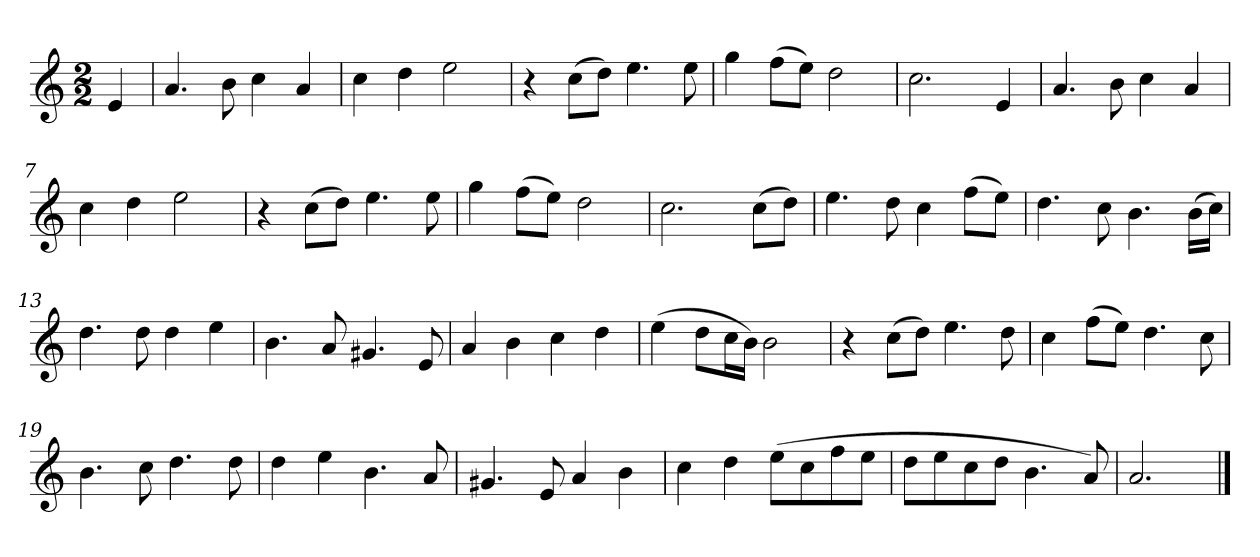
**kern
*part1
*staff1
*k[]
*M2/2
*MM120
=
4e
=1
4.a
8b
4cc
4a
=2
4cc
4dd
2ee
=3
4r
(8ccL
8ddJ)
4.ee
8ee
=4
4gg
(8ffL
8eeJ)
2dd
=5
2.cc
4e
=6
4.a
8b
4cc
4a
=7
4cc
4dd
2ee
=8
4r
(8ccL
8ddJ)
4.ee
8ee
=9
4gg
(8ffL
8eeJ)
2dd
=10
2.cc
(8ccL
8ddJ)
=11
4.ee
8dd
4cc
(8ffL
8eeJ)
=12
4.dd
8cc
4.b
(16bLL
16ccJJ)
=13
4.dd
8dd
4dd
4ee
=14
4.b
8a
4.g#X
8e
=15
4a
4b
4cc
4dd
=16
(4ee
8ddL
16ccL
16bJJ)
2b
=17
4r
(8ccL
8ddJ)
4.ee
8dd
=18
4cc
(8ffL
8eeJ)
4.dd
8cc
=19
4.b
8cc
4.dd
8dd
=20
4dd
4ee
4.b
8a
=21
4.g#X
8e
4a
4b
=22
4cc
4dd
(8eeL
8cc
8ff
8eeJ
=23
8ddL
8ee
8cc
8ddJ
4.b
8a)
=24
2.a
==
*-
